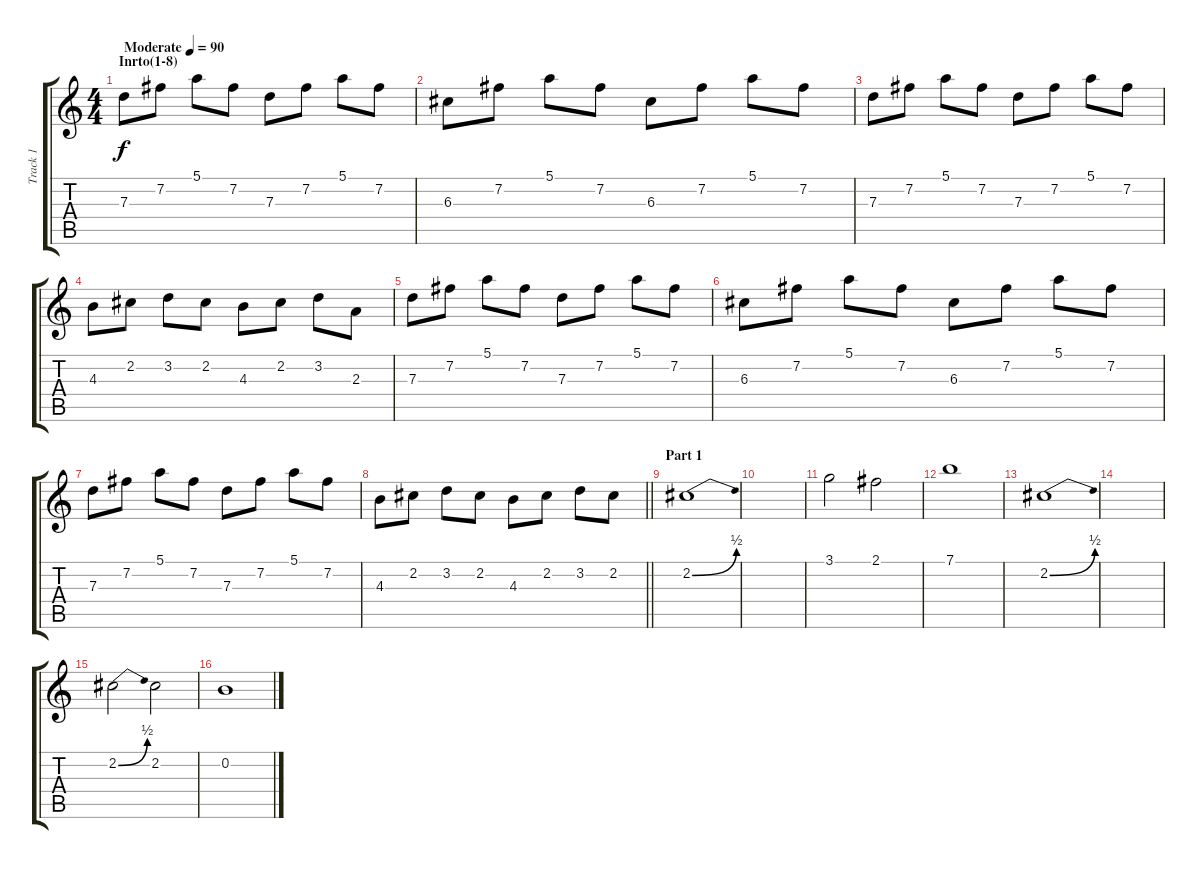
\track ("Track 1" "Track 1") {instrument acousticguitarsteel}
\staff {score tabs}
\tuning (E4 B3 G3 D3 A2 E2) {hide}
\ts (4 4)
\section ("" "Inrto(1-8)")
\tempo (90 "Moderate")
\clef g2
\ks c
7.3.8{dy f instrument acousticguitarsteel} 7.2.8 5.1.8 7.2.8 7.3.8 7.2.8 5.1.8 7.2.8 |
6.3.8 7.2.8 5.1.8 7.2.8 6.3.8 7.2.8 5.1.8 7.2.8 |
7.3.8 7.2.8 5.1.8 7.2.8 7.3.8 7.2.8 5.1.8 7.2.8 |
4.3.8 2.2.8 3.2.8 2.2.8 4.3.8 2.2.8 3.2.8 2.3.8 |
7.3.8 7.2.8 5.1.8 7.2.8 7.3.8 7.2.8 5.1.8 7.2.8 |
6.3.8 7.2.8 5.1.8 7.2.8 6.3.8 7.2.8 5.1.8 7.2.8 |
7.3.8 7.2.8 5.1.8 7.2.8 7.3.8 7.2.8 5.1.8 7.2.8 |
\barLineRight lightlight
4.3.8 2.2.8 3.2.8 2.2.8 4.3.8 2.2.8 3.2.8 2.2.8 |
\section ("" "Part 1")
2.2{be (bend 0 0 60 2)}.1 |
|
3.1.2 2.1.2 |
7.1.1 |
2.2{be (bend 0 0 60 2)}.1 |
|
2.2{be (bend 0 0 60 2)}.2 2.2.2 |
0.2.1
